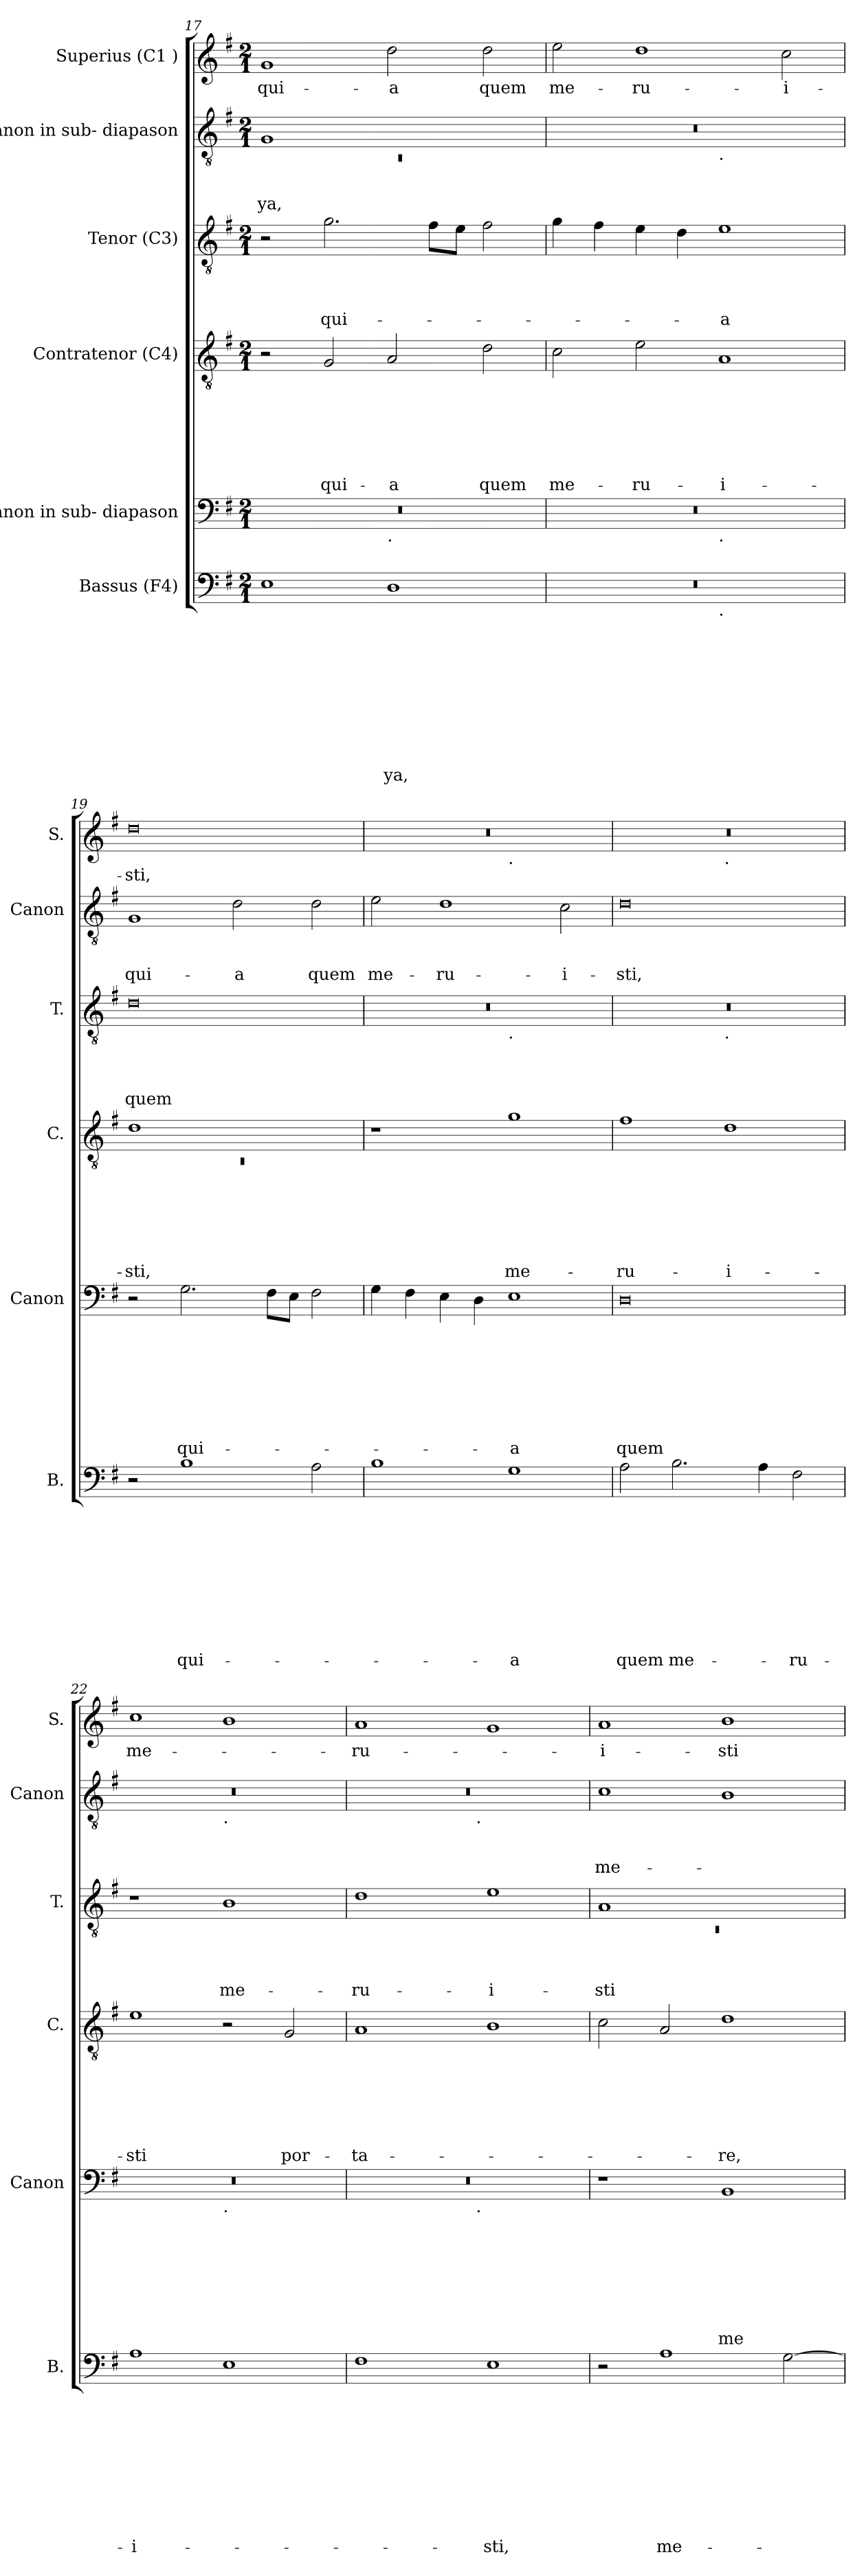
**kern	**text	**text	**text	**text	**text	**text	**text	**text	**text	**text	**kern	**text	**text	**text	**text	**text	**text	**text	**text	**kern	**text	**text	**text	**text	**text	**text	**text	**kern	**text	**text	**text	**text	**kern	**text	**text	**text	**kern	**text
*part6	*part6	*part6	*part6	*part6	*part6	*part6	*part6	*part6	*part6	*part6	*part5	*part5	*part5	*part5	*part5	*part5	*part5	*part5	*part5	*part4	*part4	*part4	*part4	*part4	*part4	*part4	*part4	*part3	*part3	*part3	*part3	*part3	*part2	*part2	*part2	*part2	*part1	*part1
*staff6	*staff6	*staff6	*staff6	*staff6	*staff6	*staff6	*staff6	*staff6	*staff6	*staff6	*staff5	*staff5	*staff5	*staff5	*staff5	*staff5	*staff5	*staff5	*staff5	*staff4	*staff4	*staff4	*staff4	*staff4	*staff4	*staff4	*staff4	*staff3	*staff3	*staff3	*staff3	*staff3	*staff2	*staff2	*staff2	*staff2	*staff1	*staff1
*I"Bassus (F4)	*	*	*	*	*	*	*	*	*	*	*I"Canon in sub- diapason	*	*	*	*	*	*	*	*	*I"Contratenor (C4)	*	*	*	*	*	*	*	*I"Tenor (C3)	*	*	*	*	*I"Canon in sub- diapason	*	*	*	*I"Superius (C1 )	*
*I'B.	*	*	*	*	*	*	*	*	*	*	*I'Canon	*	*	*	*	*	*	*	*	*I'C.	*	*	*	*	*	*	*	*I'T.	*	*	*	*	*I'Canon	*	*	*	*I'S.	*
*clefF4	*	*	*	*	*	*	*	*	*	*	*clefF4	*	*	*	*	*	*	*	*	*clefGv2	*	*	*	*	*	*	*	*clefGv2	*	*	*	*	*clefGv2	*	*	*	*clefG2	*
*k[f#]	*	*	*	*	*	*	*	*	*	*	*k[f#]	*	*	*	*	*	*	*	*	*k[f#]	*	*	*	*	*	*	*	*k[f#]	*	*	*	*	*k[f#]	*	*	*	*k[f#]	*
*G:	*	*	*	*	*	*	*	*	*	*	*G:	*	*	*	*	*	*	*	*	*G:	*	*	*	*	*	*	*	*G:	*	*	*	*	*G:	*	*	*	*G:	*
*M2/1	*	*	*	*	*	*	*	*	*	*	*M2/1	*	*	*	*	*	*	*	*	*M2/1	*	*	*	*	*	*	*	*M2/1	*	*	*	*	*M2/1	*	*	*	*M2/1	*
=17	=17	=17	=17	=17	=17	=17	=17	=17	=17	=17	=17	=17	=17	=17	=17	=17	=17	=17	=17	=17	=17	=17	=17	=17	=17	=17	=17	=17	=17	=17	=17	=17	=17	=17	=17	=17	=17	=17
*	*	*	*	*	*	*	*	*	*	*	*	*	*	*	*	*	*	*	*	*	*	*	*	*	*	*	*	*	*	*	*	*	*^	*	*	*	*	*
!	!	!	!	!	!	!	!	!	!	!	!	!	!	!	!	!	!	!	!	!	!	!	!	!	!	!	!	!	!	!	!	!	!	!LO:N:vis=1	!	!	!LO:LY:b	!	!LO:LY:b
*	*	*	*	*	*	*	*	*	*	*	*^	*	*	*	*	*	*	*	*	*	*	*	*	*	*	*	*	*	*	*	*	*	*	*	*	*	*	*	*
1E	.	.	.	.	.	.	.	.	.	.	0r	1ryy	.	.	.	.	.	.	.	.	2r	.	.	.	.	.	.	.	2r	.	.	.	.	1G	0rC	.	.	-ya,	1g	qui-
!	!	!	!	!	!	!	!	!	!	!	!	!	!	!	!	!	!	!	!	!	!	!	!	!	!	!	!	!LO:LY:b	!	!	!	!	!LO:LY:b	!	!	!	!	!	!	!
.	.	.	.	.	.	.	.	.	.	.	.	.	.	.	.	.	.	.	.	.	2G/	.	.	.	.	.	.	qui-	2.g\	.	.	.	qui-	.	.	.	.	.	.	.
!	!	!	!	!	!	!	!	!	!	!	!	!LO:TX:b:t=.	!	!	!	!	!	!	!	!	!	!	!	!	!	!	!	!	!	!	!	!	!	!	!	!	!	!	!	!
!	!	!	!	!	!	!	!	!	!	!LO:LY:b	!	!	!	!	!	!	!	!	!	!	!	!	!	!	!	!	!	!LO:LY:b	!	!	!	!	!	!	!	!	!	!	!	!LO:LY:b
1D	.	.	.	.	.	.	.	.	.	-ya,	.	1ryy	.	.	.	.	.	.	.	.	2A/	.	.	.	.	.	.	-a	.	.	.	.	.	1ryy	.	.	.	.	2dd\	-a
.	.	.	.	.	.	.	.	.	.	.	.	.	.	.	.	.	.	.	.	.	.	.	.	.	.	.	.	.	8f#\L	.	.	.	.	.	.	.	.	.	.	.
.	.	.	.	.	.	.	.	.	.	.	.	.	.	.	.	.	.	.	.	.	.	.	.	.	.	.	.	.	8e\J	.	.	.	.	.	.	.	.	.	.	.
!	!	!	!	!	!	!	!	!	!	!	!	!	!	!	!	!	!	!	!	!	!	!	!	!	!	!	!	!LO:LY:b	!	!	!	!	!	!	!	!	!	!	!	!LO:LY:b
.	.	.	.	.	.	.	.	.	.	.	.	.	.	.	.	.	.	.	.	.	2d\	.	.	.	.	.	.	quem	2f#\	.	.	.	.	.	.	.	.	.	2dd\	quem
!!LO:LB:g=z
=18	=18	=18	=18	=18	=18	=18	=18	=18	=18	=18	=18	=18	=18	=18	=18	=18	=18	=18	=18	=18	=18	=18	=18	=18	=18	=18	=18	=18	=18	=18	=18	=18	=18	=18	=18	=18	=18	=18	=18	=18
!	!	!	!	!	!	!	!	!	!	!	!	!	!	!	!	!	!	!	!	!	!	!	!	!	!	!	!	!LO:LY:b	!	!	!	!	!	!	!	!	!	!	!	!LO:LY:b
*^	*	*	*	*	*	*	*	*	*	*	*	*	*	*	*	*	*	*	*	*	*	*	*	*	*	*	*	*	*	*	*	*	*	*	*	*	*	*	*	*
0r	1ryy	.	.	.	.	.	.	.	.	.	.	0r	1ryy	.	.	.	.	.	.	.	.	2c\	.	.	.	.	.	.	me-	4g\	.	.	.	.	0r	1ryy	.	.	.	2ee\	me-
.	.	.	.	.	.	.	.	.	.	.	.	.	.	.	.	.	.	.	.	.	.	.	.	.	.	.	.	.	.	4f#\	.	.	.	.	.	.	.	.	.	.	.
!	!	!	!	!	!	!	!	!	!	!	!	!	!	!	!	!	!	!	!	!	!	!	!	!	!	!	!	!	!LO:LY:b	!	!	!	!	!	!	!	!	!	!	!	!LO:LY:b
.	.	.	.	.	.	.	.	.	.	.	.	.	.	.	.	.	.	.	.	.	.	2e\	.	.	.	.	.	.	-ru-	4e\	.	.	.	.	.	.	.	.	.	1dd	-ru-
.	.	.	.	.	.	.	.	.	.	.	.	.	.	.	.	.	.	.	.	.	.	.	.	.	.	.	.	.	.	4d\	.	.	.	.	.	.	.	.	.	.	.
!	!	!	!	!	!	!	!	!	!	!	!	!	!	!	!	!	!	!	!	!	!	!	!	!	!	!	!	!	!	!	!	!	!	!	!	!LO:TX:b:t=.	!	!	!	!	!
!	!	!	!	!	!	!	!	!	!	!	!	!	!LO:TX:b:t=.	!	!	!	!	!	!	!	!	!	!	!	!	!	!	!	!	!	!	!	!	!	!	!	!	!	!	!	!
!	!LO:TX:b:t=.	!	!	!	!	!	!	!	!	!	!	!	!	!	!	!	!	!	!	!	!	!	!	!	!	!	!	!	!	!	!	!	!	!	!	!	!	!	!	!	!
!	!	!	!	!	!	!	!	!	!	!	!	!	!	!	!	!	!	!	!	!	!	!	!	!	!	!	!	!	!LO:LY:b:rj	!	!	!	!	!LO:LY:b:rj	!	!	!	!	!	!	!
.	1ryy	.	.	.	.	.	.	.	.	.	.	.	1ryy	.	.	.	.	.	.	.	.	1A	.	.	.	.	.	.	-i-	1e	.	.	.	-a	.	1ryy	.	.	.	.	.
!	!	!	!	!	!	!	!	!	!	!	!	!	!	!	!	!	!	!	!	!	!	!	!	!	!	!	!	!	!	!	!	!	!	!	!	!	!	!	!	!	!LO:LY:b
.	.	.	.	.	.	.	.	.	.	.	.	.	.	.	.	.	.	.	.	.	.	.	.	.	.	.	.	.	.	.	.	.	.	.	.	.	.	.	.	2cc\	-i-
=19	=19	=19	=19	=19	=19	=19	=19	=19	=19	=19	=19	=19	=19	=19	=19	=19	=19	=19	=19	=19	=19	=19	=19	=19	=19	=19	=19	=19	=19	=19	=19	=19	=19	=19	=19	=19	=19	=19	=19	=19	=19
*	*	*	*	*	*	*	*	*	*	*	*	*	*	*	*	*	*	*	*	*	*	*^	*	*	*	*	*	*	*	*	*	*	*	*	*	*	*	*	*	*	*
!	!	!	!	!	!	!	!	!	!	!	!	!	!	!	!	!	!	!	!	!	!	!	!LO:N:vis=1	!	!	!	!	!	!	!LO:LY:b	!	!	!	!	!LO:LY:b	!	!	!	!	!LO:LY:b	!	!LO:LY:b
*v	*v	*	*	*	*	*	*	*	*	*	*	*	*	*	*	*	*	*	*	*	*	*	*	*	*	*	*	*	*	*	*	*	*	*	*	*v	*v	*	*	*	*	*
*	*	*	*	*	*	*	*	*	*	*	*v	*v	*	*	*	*	*	*	*	*	*	*	*	*	*	*	*	*	*	*	*	*	*	*	*	*	*	*	*	*
2r	.	.	.	.	.	.	.	.	.	.	2r	.	.	.	.	.	.	.	.	1d	0rC	.	.	.	.	.	.	-sti,	0d	.	.	.	quem	1G	.	.	qui-	0dd	-sti,
!	!	!	!	!	!	!	!	!	!	!LO:LY:b	!	!	!	!	!	!	!	!	!LO:LY:b	!	!	!	!	!	!	!	!	!	!	!	!	!	!	!	!	!	!	!	!
1B	.	.	.	.	.	.	.	.	.	qui-	2.G\	.	.	.	.	.	.	.	qui-	.	.	.	.	.	.	.	.	.	.	.	.	.	.	.	.	.	.	.	.
!	!	!	!	!	!	!	!	!	!	!	!	!	!	!	!	!	!	!	!	!	!	!	!	!	!	!	!	!	!	!	!	!	!	!	!	!	!LO:LY:b	!	!
.	.	.	.	.	.	.	.	.	.	.	.	.	.	.	.	.	.	.	.	1ryy	.	.	.	.	.	.	.	.	.	.	.	.	.	2d\	.	.	-a	.	.
.	.	.	.	.	.	.	.	.	.	.	8F#\L	.	.	.	.	.	.	.	.	.	.	.	.	.	.	.	.	.	.	.	.	.	.	.	.	.	.	.	.
.	.	.	.	.	.	.	.	.	.	.	8E\J	.	.	.	.	.	.	.	.	.	.	.	.	.	.	.	.	.	.	.	.	.	.	.	.	.	.	.	.
!	!	!	!	!	!	!	!	!	!	!	!	!	!	!	!	!	!	!	!	!	!	!	!	!	!	!	!	!	!	!	!	!	!	!	!	!	!LO:LY:b	!	!
2A\	.	.	.	.	.	.	.	.	.	.	2F#\	.	.	.	.	.	.	.	.	.	.	.	.	.	.	.	.	.	.	.	.	.	.	2d\	.	.	quem	.	.
*	*	*	*	*	*	*	*	*	*	*	*	*	*	*	*	*	*	*	*	*v	*v	*	*	*	*	*	*	*	*	*	*	*	*	*	*	*	*	*	*
=20	=20	=20	=20	=20	=20	=20	=20	=20	=20	=20	=20	=20	=20	=20	=20	=20	=20	=20	=20	=20	=20	=20	=20	=20	=20	=20	=20	=20	=20	=20	=20	=20	=20	=20	=20	=20	=20	=20
!	!	!	!	!	!	!	!	!	!	!	!	!	!	!	!	!	!	!	!	!	!	!	!	!	!	!	!	!	!	!	!	!	!	!	!	!LO:LY:b	!	!
*	*	*	*	*	*	*	*	*	*	*	*	*	*	*	*	*	*	*	*	*	*	*	*	*	*	*	*	*^	*	*	*	*	*	*	*	*	*^	*
1B	.	.	.	.	.	.	.	.	.	.	4G\	.	.	.	.	.	.	.	.	1r	.	.	.	.	.	.	.	0r	1ryy	.	.	.	.	2e\	.	.	me-	0r	1ryy	.
.	.	.	.	.	.	.	.	.	.	.	4F#\	.	.	.	.	.	.	.	.	.	.	.	.	.	.	.	.	.	.	.	.	.	.	.	.	.	.	.	.	.
!	!	!	!	!	!	!	!	!	!	!	!	!	!	!	!	!	!	!	!	!	!	!	!	!	!	!	!	!	!	!	!	!	!	!	!	!	!LO:LY:b	!	!	!
.	.	.	.	.	.	.	.	.	.	.	4E\	.	.	.	.	.	.	.	.	.	.	.	.	.	.	.	.	.	.	.	.	.	.	1d	.	.	-ru-	.	.	.
.	.	.	.	.	.	.	.	.	.	.	4D\	.	.	.	.	.	.	.	.	.	.	.	.	.	.	.	.	.	.	.	.	.	.	.	.	.	.	.	.	.
!	!	!	!	!	!	!	!	!	!	!	!	!	!	!	!	!	!	!	!	!	!	!	!	!	!	!	!	!	!	!	!	!	!	!	!	!	!	!	!LO:TX:b:t=.	!
!	!	!	!	!	!	!	!	!	!	!	!	!	!	!	!	!	!	!	!	!	!	!	!	!	!	!	!	!	!LO:TX:b:t=.	!	!	!	!	!	!	!	!	!	!	!
!	!	!	!	!	!	!	!	!	!	!LO:LY:b:rj	!	!	!	!	!	!	!	!	!LO:LY:b:rj	!	!	!	!	!	!	!	!LO:LY:b	!	!	!	!	!	!	!	!	!	!	!	!	!
1G	.	.	.	.	.	.	.	.	.	-a	1E	.	.	.	.	.	.	.	-a	1g	.	.	.	.	.	.	me-	.	1ryy	.	.	.	.	.	.	.	.	.	1ryy	.
!	!	!	!	!	!	!	!	!	!	!	!	!	!	!	!	!	!	!	!	!	!	!	!	!	!	!	!	!	!	!	!	!	!	!	!	!	!LO:LY:b	!	!	!
.	.	.	.	.	.	.	.	.	.	.	.	.	.	.	.	.	.	.	.	.	.	.	.	.	.	.	.	.	.	.	.	.	.	2c\	.	.	-i-	.	.	.
=21	=21	=21	=21	=21	=21	=21	=21	=21	=21	=21	=21	=21	=21	=21	=21	=21	=21	=21	=21	=21	=21	=21	=21	=21	=21	=21	=21	=21	=21	=21	=21	=21	=21	=21	=21	=21	=21	=21	=21	=21
!	!	!	!	!	!	!	!	!	!	!LO:LY:b	!	!	!	!	!	!	!	!	!LO:LY:b	!	!	!	!	!	!	!	!LO:LY:b	!	!	!	!	!	!	!	!	!	!LO:LY:b	!	!	!
2A\	.	.	.	.	.	.	.	.	.	quem	0D	.	.	.	.	.	.	.	quem	1f#	.	.	.	.	.	.	-ru-	0r	1ryy	.	.	.	.	0d	.	.	-sti,	0r	1ryy	.
!	!	!	!	!	!	!	!	!	!	!LO:LY:b	!	!	!	!	!	!	!	!	!	!	!	!	!	!	!	!	!	!	!	!	!	!	!	!	!	!	!	!	!	!
2.B\	.	.	.	.	.	.	.	.	.	me-	.	.	.	.	.	.	.	.	.	.	.	.	.	.	.	.	.	.	.	.	.	.	.	.	.	.	.	.	.	.
!	!	!	!	!	!	!	!	!	!	!	!	!	!	!	!	!	!	!	!	!	!	!	!	!	!	!	!	!	!	!	!	!	!	!	!	!	!	!	!LO:TX:b:t=.	!
!	!	!	!	!	!	!	!	!	!	!	!	!	!	!	!	!	!	!	!	!	!	!	!	!	!	!	!	!	!LO:TX:b:t=.	!	!	!	!	!	!	!	!	!	!	!
!	!	!	!	!	!	!	!	!	!	!	!	!	!	!	!	!	!	!	!	!	!	!	!	!	!	!	!LO:LY:b:rj	!	!	!	!	!	!	!	!	!	!	!	!	!
.	.	.	.	.	.	.	.	.	.	.	.	.	.	.	.	.	.	.	.	1d	.	.	.	.	.	.	-i-	.	1ryy	.	.	.	.	.	.	.	.	.	1ryy	.
4A\	.	.	.	.	.	.	.	.	.	.	.	.	.	.	.	.	.	.	.	.	.	.	.	.	.	.	.	.	.	.	.	.	.	.	.	.	.	.	.	.
!	!	!	!	!	!	!	!	!	!	!LO:LY:b	!	!	!	!	!	!	!	!	!	!	!	!	!	!	!	!	!	!	!	!	!	!	!	!	!	!	!	!	!	!
2F#\	.	.	.	.	.	.	.	.	.	-ru-	.	.	.	.	.	.	.	.	.	.	.	.	.	.	.	.	.	.	.	.	.	.	.	.	.	.	.	.	.	.
!!LO:LB:g=z
=22	=22	=22	=22	=22	=22	=22	=22	=22	=22	=22	=22	=22	=22	=22	=22	=22	=22	=22	=22	=22	=22	=22	=22	=22	=22	=22	=22	=22	=22	=22	=22	=22	=22	=22	=22	=22	=22	=22	=22	=22
!	!	!	!	!	!	!	!	!	!	!LO:LY:b:rj	!	!	!	!	!	!	!	!	!	!	!	!	!	!	!	!	!LO:LY:b	!	!	!	!	!	!	!	!	!	!	!	!	!LO:LY:b
*	*	*	*	*	*	*	*	*	*	*	*^	*	*	*	*	*	*	*	*	*	*	*	*	*	*	*	*	*v	*v	*	*	*	*	*^	*	*	*	*v	*v	*
1A	.	.	.	.	.	.	.	.	.	-i-	0r	1ryy	.	.	.	.	.	.	.	.	1e	.	.	.	.	.	.	-sti	1r	.	.	.	.	0r	1ryy	.	.	.	1cc	me-
!	!	!	!	!	!	!	!	!	!	!	!	!	!	!	!	!	!	!	!	!	!	!	!	!	!	!	!	!	!	!	!	!	!	!	!LO:TX:b:t=.	!	!	!	!	!
!	!	!	!	!	!	!	!	!	!	!	!	!LO:TX:b:t=.	!	!	!	!	!	!	!	!	!	!	!	!	!	!	!	!	!	!	!	!	!	!	!	!	!	!	!	!
!	!	!	!	!	!	!	!	!	!	!	!	!	!	!	!	!	!	!	!	!	!	!	!	!	!	!	!	!	!	!	!	!	!LO:LY:b	!	!	!	!	!	!	!
1E	.	.	.	.	.	.	.	.	.	.	.	1ryy	.	.	.	.	.	.	.	.	2r	.	.	.	.	.	.	.	1B	.	.	.	me-	.	1ryy	.	.	.	1b	.
!	!	!	!	!	!	!	!	!	!	!	!	!	!	!	!	!	!	!	!	!	!	!	!	!	!	!	!	!LO:LY:b	!	!	!	!	!	!	!	!	!	!	!	!
.	.	.	.	.	.	.	.	.	.	.	.	.	.	.	.	.	.	.	.	.	2G/	.	.	.	.	.	.	por-	.	.	.	.	.	.	.	.	.	.	.	.
=23	=23	=23	=23	=23	=23	=23	=23	=23	=23	=23	=23	=23	=23	=23	=23	=23	=23	=23	=23	=23	=23	=23	=23	=23	=23	=23	=23	=23	=23	=23	=23	=23	=23	=23	=23	=23	=23	=23	=23	=23
!	!	!	!	!	!	!	!	!	!	!	!	!	!	!	!	!	!	!	!	!	!	!	!	!	!	!	!	!LO:LY:b	!	!	!	!	!LO:LY:b	!	!	!	!	!	!	!LO:LY:b
1F#	.	.	.	.	.	.	.	.	.	.	0r	2ryy	.	.	.	.	.	.	.	.	1A	.	.	.	.	.	.	-ta-	1d	.	.	.	-ru-	0r	2ryy	.	.	.	1a	-ru-
.	.	.	.	.	.	.	.	.	.	.	.	4...ryy	.	.	.	.	.	.	.	.	.	.	.	.	.	.	.	.	.	.	.	.	.	.	4...ryy	.	.	.	.	.
!	!	!	!	!	!	!	!	!	!	!	!	!	!	!	!	!	!	!	!	!	!	!	!	!	!	!	!	!	!	!	!	!	!	!	!LO:TX:b:t=.	!	!	!	!	!
!	!	!	!	!	!	!	!	!	!	!	!	!LO:TX:b:t=.	!	!	!	!	!	!	!	!	!	!	!	!	!	!	!	!	!	!	!	!	!	!	!	!	!	!	!	!
.	.	.	.	.	.	.	.	.	.	.	.	1ryy	.	.	.	.	.	.	.	.	.	.	.	.	.	.	.	.	.	.	.	.	.	.	1ryy	.	.	.	.	.
!	!	!	!	!	!	!	!	!	!	!LO:LY:b	!	!	!	!	!	!	!	!	!	!	!	!	!	!	!	!	!	!	!	!	!	!	!LO:LY:b:rj	!	!	!	!	!	!	!
1E	.	.	.	.	.	.	.	.	.	-sti,	.	.	.	.	.	.	.	.	.	.	1B	.	.	.	.	.	.	.	1e	.	.	.	-i-	.	.	.	.	.	1g	.
.	.	.	.	.	.	.	.	.	.	.	.	32ryy	.	.	.	.	.	.	.	.	.	.	.	.	.	.	.	.	.	.	.	.	.	.	32ryy	.	.	.	.	.
=24	=24	=24	=24	=24	=24	=24	=24	=24	=24	=24	=24	=24	=24	=24	=24	=24	=24	=24	=24	=24	=24	=24	=24	=24	=24	=24	=24	=24	=24	=24	=24	=24	=24	=24	=24	=24	=24	=24	=24	=24
*	*	*	*	*	*	*	*	*	*	*	*	*	*	*	*	*	*	*	*	*	*	*	*	*	*	*	*	*	*^	*	*	*	*	*	*	*	*	*	*	*
!	!	!	!	!	!	!	!	!	!	!	!	!	!	!	!	!	!	!	!	!	!	!	!	!	!	!	!	!	!	!LO:N:vis=1	!	!	!	!LO:LY:b	!	!	!	!	!LO:LY:b	!	!LO:LY:b:rj
*	*	*	*	*	*	*	*	*	*	*	*v	*v	*	*	*	*	*	*	*	*	*	*	*	*	*	*	*	*	*	*	*	*	*	*	*v	*v	*	*	*	*	*
2r	.	.	.	.	.	.	.	.	.	.	1r	.	.	.	.	.	.	.	.	2c\	.	.	.	.	.	.	.	1A	0rC	.	.	.	-sti	1c	.	.	me-	1a	-i-
!	!	!	!	!	!	!	!	!	!	!LO:LY:b	!	!	!	!	!	!	!	!	!	!	!	!	!	!	!	!	!	!	!	!	!	!	!	!	!	!	!	!	!
1A	.	.	.	.	.	.	.	.	.	me-	.	.	.	.	.	.	.	.	.	2A/	.	.	.	.	.	.	.	.	.	.	.	.	.	.	.	.	.	.	.
!	!	!	!	!	!	!	!	!	!	!	!	!	!	!	!	!	!	!	!LO:LY:b	!	!	!	!	!	!	!	!LO:LY:b	!	!	!	!	!	!	!	!	!	!	!	!LO:LY:b
.	.	.	.	.	.	.	.	.	.	.	1BB	.	.	.	.	.	.	.	me-	1d	.	.	.	.	.	.	-re,	1ryy	.	.	.	.	.	1B	.	.	.	1b	-sti
[>2G\	.	.	.	.	.	.	.	.	.	.	.	.	.	.	.	.	.	.	.	.	.	.	.	.	.	.	.	.	.	.	.	.	.	.	.	.	.	.	.
*	*	*	*	*	*	*	*	*	*	*	*	*	*	*	*	*	*	*	*	*	*	*	*	*	*	*	*	*v	*v	*	*	*	*	*	*	*	*	*	*
=	=	=	=	=	=	=	=	=	=	=	=	=	=	=	=	=	=	=	=	=	=	=	=	=	=	=	=	=	=	=	=	=	=	=	=	=	=	=
*-	*-	*-	*-	*-	*-	*-	*-	*-	*-	*-	*-	*-	*-	*-	*-	*-	*-	*-	*-	*-	*-	*-	*-	*-	*-	*-	*-	*-	*-	*-	*-	*-	*-	*-	*-	*-	*-	*-
